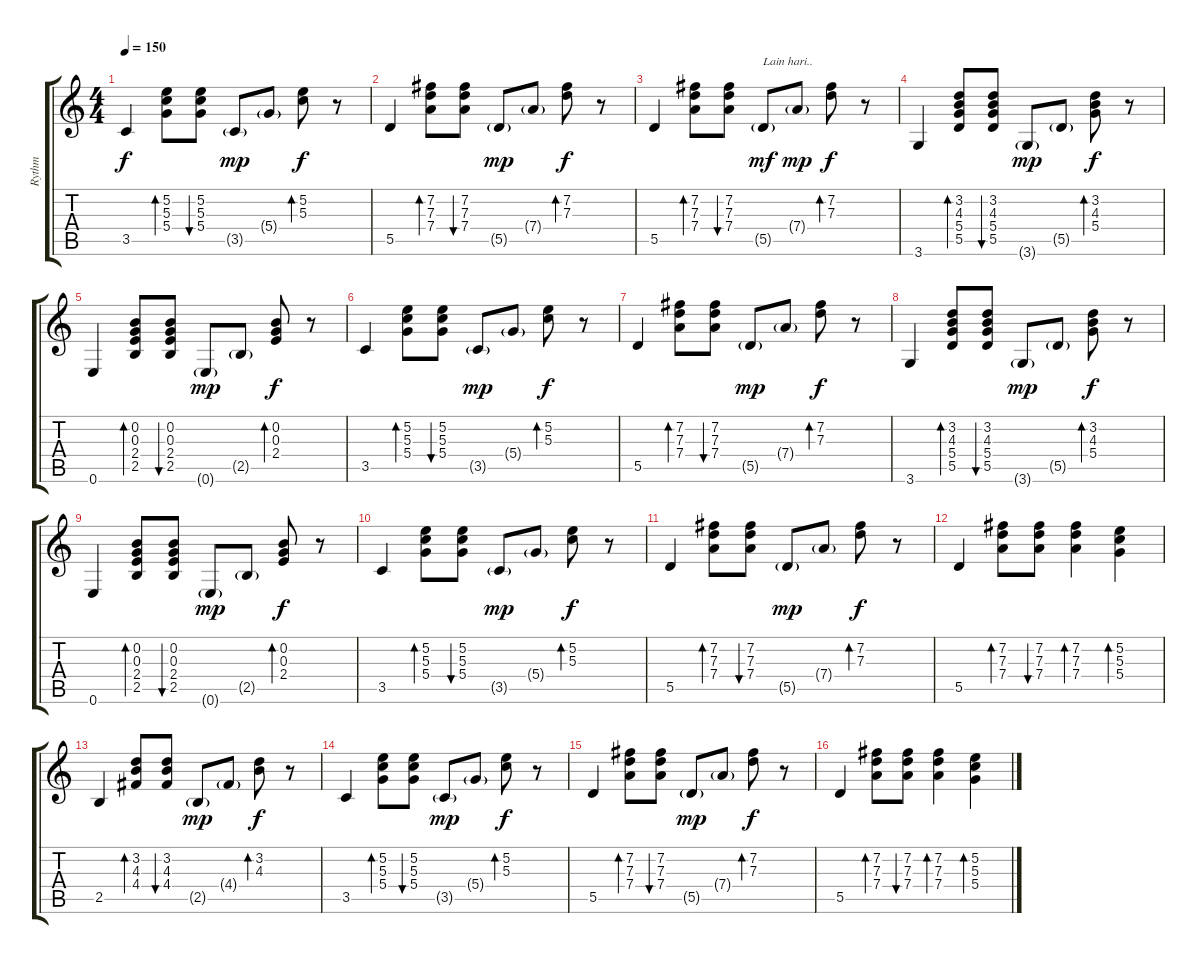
\track ("Rythm" "Rythm") {instrument electricguitarmuted}
\staff {score tabs}
\tuning (E4 B3 G3 D3 A2 E2) {hide}
\ts (4 4)
\tempo 150
\clef g2
\ks c
3.5.4{dy f} (5.2 5.3 5.4).8{bd 240} (5.2 5.3 5.4).8{bu 240} 3.5{g}.8{dy mp} 5.4{g}.8 (5.2 5.3).8{bd 240 dy f} r.8 |
5.5.4 (7.2 7.3 7.4).8{bd 240} (7.2 7.3 7.4).8{bu 240} 5.5{g}.8{dy mp} 7.4{g}.8 (7.2 7.3).8{bd 240 dy f} r.8 |
5.5.4 (7.2 7.3 7.4).8{bd 240} (7.2 7.3 7.4).8{bu 240} 5.5{g}.8{txt "Lain hari.." dy mf} 7.4{g}.8{dy mp} (7.2 7.3).8{bd 240 dy f} r.8 |
3.6.4 (3.2 4.3 5.4 5.5).8{bd 240} (3.2 4.3 5.4 5.5).8{bu 240} 3.6{g}.8{dy mp} 5.5{g}.8 (3.2 4.3 5.4).8{bd 240 dy f} r.8 |
0.6.4 (0.2 0.3 2.4 2.5).8{bd 240} (0.2 0.3 2.4 2.5).8{bu 240} 0.6{g}.8{dy mp} 2.5{g}.8 (0.2 0.3 2.4).8{bd 240 dy f} r.8 |
3.5.4 (5.2 5.3 5.4).8{bd 240} (5.2 5.3 5.4).8{bu 240} 3.5{g}.8{dy mp} 5.4{g}.8 (5.2 5.3).8{bd 240 dy f} r.8 |
5.5.4 (7.2 7.3 7.4).8{bd 240} (7.2 7.3 7.4).8{bu 240} 5.5{g}.8{dy mp} 7.4{g}.8 (7.2 7.3).8{bd 240 dy f} r.8 |
3.6.4 (3.2 4.3 5.4 5.5).8{bd 240} (3.2 4.3 5.4 5.5).8{bu 240} 3.6{g}.8{dy mp} 5.5{g}.8 (3.2 4.3 5.4).8{bd 240 dy f} r.8 |
0.6.4 (0.2 0.3 2.4 2.5).8{bd 240} (0.2 0.3 2.4 2.5).8{bu 240} 0.6{g}.8{dy mp} 2.5{g}.8 (0.2 0.3 2.4).8{bd 240 dy f} r.8 |
3.5.4 (5.2 5.3 5.4).8{bd 240} (5.2 5.3 5.4).8{bu 240} 3.5{g}.8{dy mp} 5.4{g}.8 (5.2 5.3).8{bd 240 dy f} r.8 |
5.5.4 (7.2 7.3 7.4).8{bd 240} (7.2 7.3 7.4).8{bu 240} 5.5{g}.8{dy mp} 7.4{g}.8 (7.2 7.3).8{bd 240 dy f} r.8 |
5.5.4 (7.2 7.3 7.4).8{bd 240} (7.2 7.3 7.4).8{bu 240} (7.2 7.3 7.4).4{bd 120} (5.2 5.3 5.4).4{bd 120} |
2.5.4 (3.2 4.3 4.4).8{bd 240} (3.2 4.3 4.4).8{bu 240} 2.5{g}.8{dy mp} 4.4{g}.8 (3.2 4.3).8{bd 240 dy f} r.8 |
3.5.4 (5.2 5.3 5.4).8{bd 240} (5.2 5.3 5.4).8{bu 240} 3.5{g}.8{dy mp} 5.4{g}.8 (5.2 5.3).8{bd 240 dy f} r.8 |
5.5.4 (7.2 7.3 7.4).8{bd 240} (7.2 7.3 7.4).8{bu 240} 5.5{g}.8{dy mp} 7.4{g}.8 (7.2 7.3).8{bd 240 dy f} r.8 |
5.5.4 (7.2 7.3 7.4).8{bd 240} (7.2 7.3 7.4).8{bu 240} (7.2 7.3 7.4).4{bd 120} (5.2 5.3 5.4).4{bd 120}
